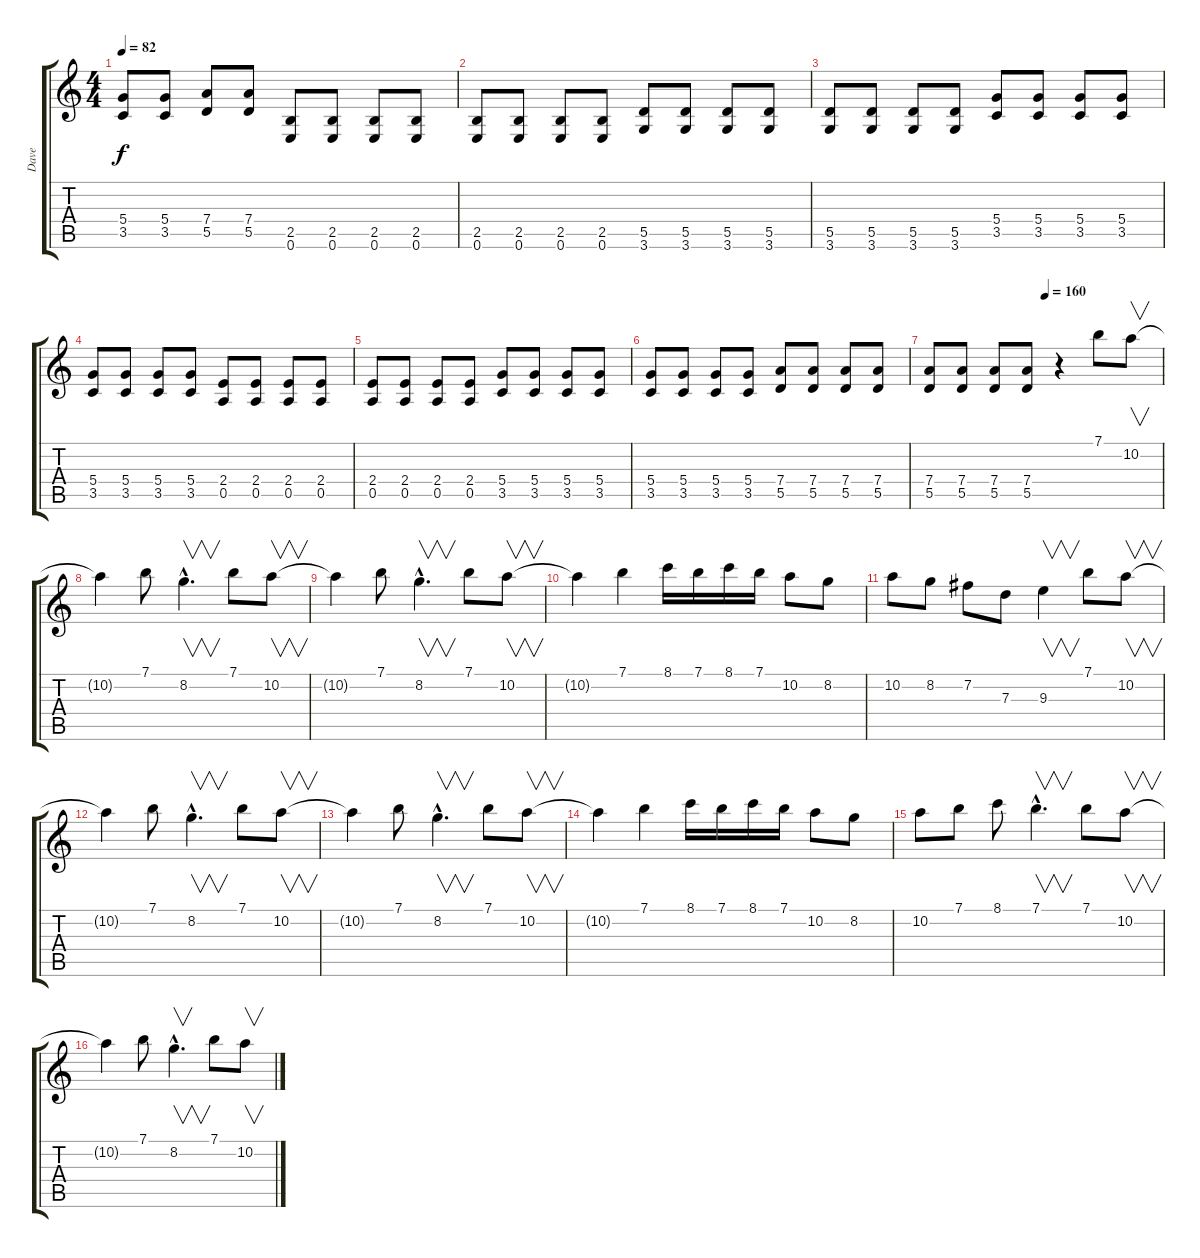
\track ("Dave" "Dave") {instrument acousticguitarnylon}
\staff {score tabs}
\tuning (E4 B3 G3 D3 A2 E2) {hide}
\ts (4 4)
\tempo 82
\clef g2
\ks c
(5.4 3.5).8{dy f} (5.4 3.5).8 (7.4 5.5).8 (7.4 5.5).8 (2.5 0.6).8 (2.5 0.6).8 (2.5 0.6).8 (2.5 0.6).8 |
(2.5 0.6).8 (2.5 0.6).8 (2.5 0.6).8 (2.5 0.6).8 (5.5 3.6).8 (5.5 3.6).8 (5.5 3.6).8 (5.5 3.6).8 |
(5.5 3.6).8 (5.5 3.6).8 (5.5 3.6).8 (5.5 3.6).8 (5.4 3.5).8 (5.4 3.5).8 (5.4 3.5).8 (5.4 3.5).8 |
(5.4 3.5).8 (5.4 3.5).8 (5.4 3.5).8 (5.4 3.5).8 (2.4 0.5).8 (2.4 0.5).8 (2.4 0.5).8 (2.4 0.5).8 |
(2.4 0.5).8 (2.4 0.5).8 (2.4 0.5).8 (2.4 0.5).8 (5.4 3.5).8 (5.4 3.5).8 (5.4 3.5).8 (5.4 3.5).8 |
(5.4 3.5).8 (5.4 3.5).8 (5.4 3.5).8 (5.4 3.5).8 (7.4 5.5).8 (7.4 5.5).8 (7.4 5.5).8 (7.4 5.5).8 |
\tempo (160 0.5)
(7.4 5.5).8 (7.4 5.5).8 (7.4 5.5).8 (7.4 5.5).8 r.4{volume 16 instrument distortionguitar} 7.1.8 10.2.8{v} |
10.2{t}.4 7.1.8 8.2{hac}.4{v d} 7.1.8 10.2.8{v} |
10.2{t}.4 7.1.8 8.2{hac}.4{v d} 7.1.8 10.2.8{v} |
10.2{t}.4 7.1.4 8.1.16 7.1.16 8.1.16 7.1.16 10.2.8 8.2.8 |
10.2.8 8.2.8 7.2.8 7.3.8 9.3.4{v} 7.1.8 10.2.8{v} |
10.2{t}.4 7.1.8 8.2{hac}.4{v d} 7.1.8 10.2.8{v} |
10.2{t}.4 7.1.8 8.2{hac}.4{v d} 7.1.8 10.2.8{v} |
10.2{t}.4 7.1.4 8.1.16 7.1.16 8.1.16 7.1.16 10.2.8 8.2.8 |
10.2.8 7.1.8 8.1.8 7.1{hac}.4{v d} 7.1.8 10.2.8{v} |
10.2{t}.4 7.1.8 8.2{hac}.4{v d} 7.1.8 10.2.8{v}
